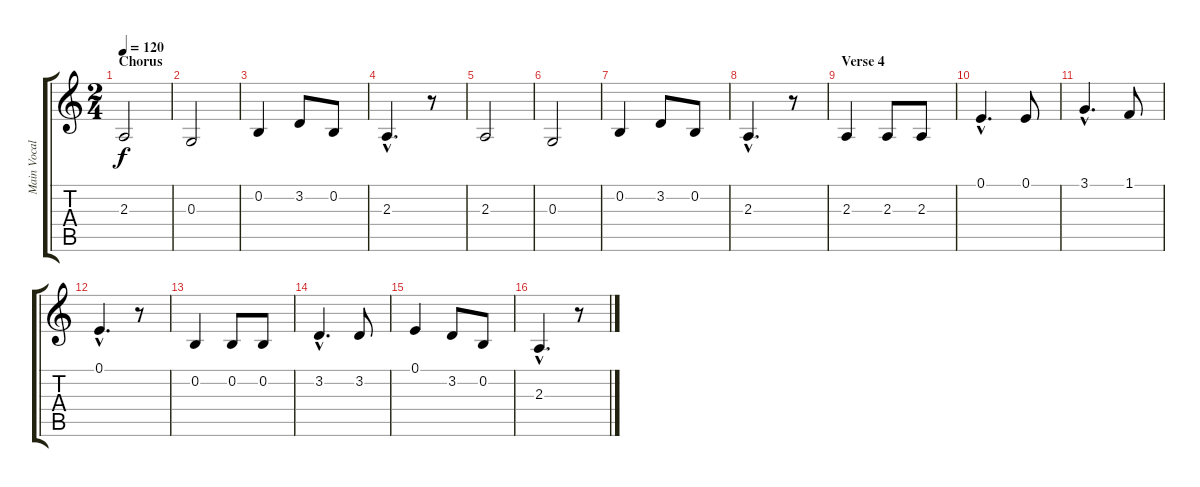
\track ("Main Vocal" "Main Vocal") {instrument trumpet}
\staff {score tabs}
\tuning (E4 B3 G3 D3 A2 E2) {hide}
\ts (2 4)
\section ("" "Chorus")
\tempo 120
\clef g2
\ks c
2.3.2{dy f} |
0.3.2 |
0.2.4 3.2.8 0.2.8 |
2.3{hac}.4{d} r.8 |
2.3.2 |
0.3.2 |
0.2.4 3.2.8 0.2.8 |
2.3{hac}.4{d} r.8 |
\section ("" "Verse 4")
2.3.4 2.3.8 2.3.8 |
0.1{hac}.4{d} 0.1.8 |
3.1{hac}.4{d} 1.1.8 |
0.1{hac}.4{d} r.8 |
0.2.4 0.2.8 0.2.8 |
3.2{hac}.4{d} 3.2.8 |
0.1.4 3.2.8 0.2.8 |
2.3{hac}.4{d} r.8
